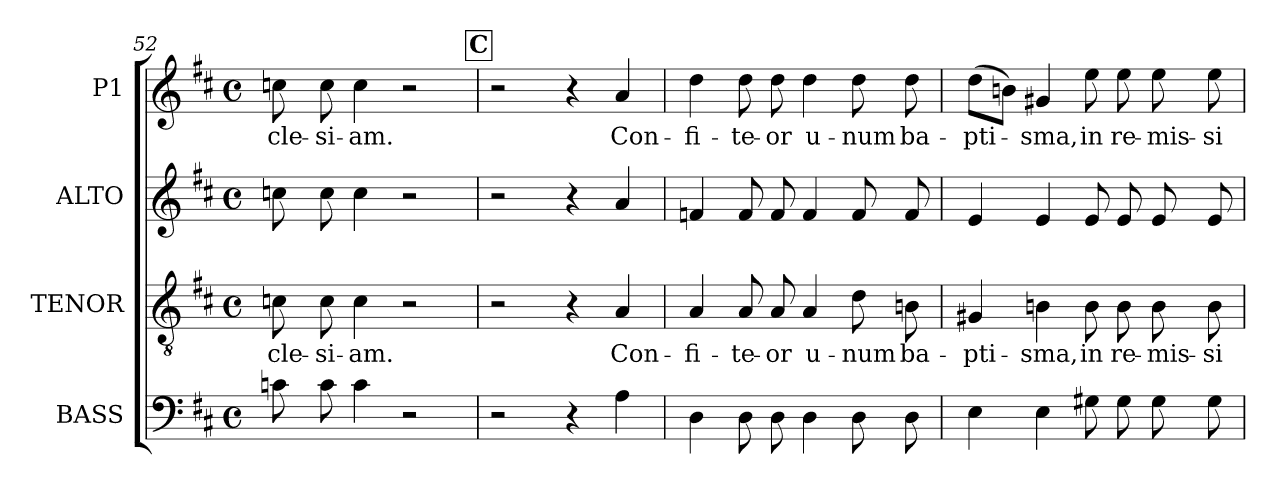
**kern	**kern	**text	**kern	**kern	**text
*part4	*part3	*part3	*part2	*part1	*part1
*staff4	*staff3	*staff3	*staff2	*staff1	*staff1
*I"BASS	*I"TENOR	*	*I"ALTO	*I"P1	*
!!LO:LB:g=z
*clefF4	*clefGv2	*	*clefG2	*clefG2	*
*	*ITrd7c12	*	*	*	*
*k[f#c#]	*k[f#c#]	*	*k[f#c#]	*k[f#c#]	*
*D:	*D:	*	*D:	*D:	*
*M4/4	*M4/4	*	*M4/4	*M4/4	*
*met(c)	*met(c)	*	*met(c)	*met(c)	*
=52	=52	=52	=52	=52	=52
!	!	!LO:LY:b:color=#000000	!	!	!
!	!	!	!	!	!LO:LY:b:color=#000000
8cni\	8Cni\	-cle-	8ccni\	8ccni\	-cle-
!	!	!LO:LY:b:color=#000000	!	!	!
!	!	!	!	!	!LO:LY:b:color=#000000
8ci\	8Ci\	-si-	8cci\	8cci\	-si-
!	!	!LO:LY:b:color=#000000	!	!	!
!	!	!	!	!	!LO:LY:b:color=#000000
4ci\	4Ci\	-am.	4cci\	4cci\	-am.
2r	2r	.	2r	2r	.
!!LO:REH:place=s1:B:color=#000000:enc=box:fs=17.1407:t=C
=53	=53	=53	=53	=53	=53
2r	2r	.	2r	2r	.
4r	4r	.	4r	4r	.
!	!	!LO:LY:b:color=#000000	!	!	!
!	!	!	!	!	!LO:LY:b:color=#000000
4Ai\	4AAi/	Con-	4ai/	4ai/	Con-
=54	=54	=54	=54	=54	=54
!	!	!LO:LY:b:color=#000000	!	!	!
!	!	!	!	!	!LO:LY:b:color=#000000
4Di\	4AAi/	-fi-	4fni/	4ddi\	-fi-
!	!	!LO:LY:b:color=#000000	!	!	!
!	!	!	!	!	!LO:LY:b:color=#000000
8Di\	8AAi/	-te-	8fi/	8ddi\	-te-
!	!	!LO:LY:b:color=#000000	!	!	!
!	!	!	!	!	!LO:LY:b:color=#000000
8Di\	8AAi/	-or	8fi/	8ddi\	-or
!	!	!LO:LY:b:color=#000000	!	!	!
!	!	!	!	!	!LO:LY:b:color=#000000
4Di\	4AAi/	u-	4fi/	4ddi\	u-
!	!	!LO:LY:b:color=#000000	!	!	!
!	!	!	!	!	!LO:LY:b:color=#000000
8Di\	8Di\	-num	8fi/	8ddi\	-num
!	!	!LO:LY:b:color=#000000	!	!	!
!	!	!	!	!	!LO:LY:b:color=#000000
8Di\	8BBni\	ba-	8fi/	8ddi\	ba-
=55	=55	=55	=55	=55	=55
!	!	!LO:LY:b:color=#000000	!	!	!
!	!	!	!	!	!LO:LY:b:color=#000000
4Ei\	4GG#Xi/	-pti-	4ei/	(8ddi\L	-pti-
.	.	.	.	8bni\J)	.
!	!	!LO:LY:b:color=#000000	!	!	!
!	!	!	!	!	!LO:LY:b:color=#000000
4Ei\	4BBni\	-sma,	4ei/	4g#Xi/	-sma,
!	!	!LO:LY:b:color=#000000	!	!	!
!	!	!	!	!	!LO:LY:b:color=#000000
8G#Xi\	8BBi\	in	8ei/	8eei\	in
!	!	!LO:LY:b:color=#000000	!	!	!
!	!	!	!	!	!LO:LY:b:color=#000000
8G#i\	8BBi\	re-	8ei/	8eei\	re-
!	!	!LO:LY:b:color=#000000	!	!	!
!	!	!	!	!	!LO:LY:b:color=#000000
8G#i\	8BBi\	-mis-	8ei/	8eei\	-mis-
!	!	!LO:LY:b:color=#000000	!	!	!
!	!	!	!	!	!LO:LY:b:color=#000000
8G#i\	8BBi\	-si-	8ei/	8eei\	-si-
=	=	=	=	=	=
*-	*-	*-	*-	*-	*-
